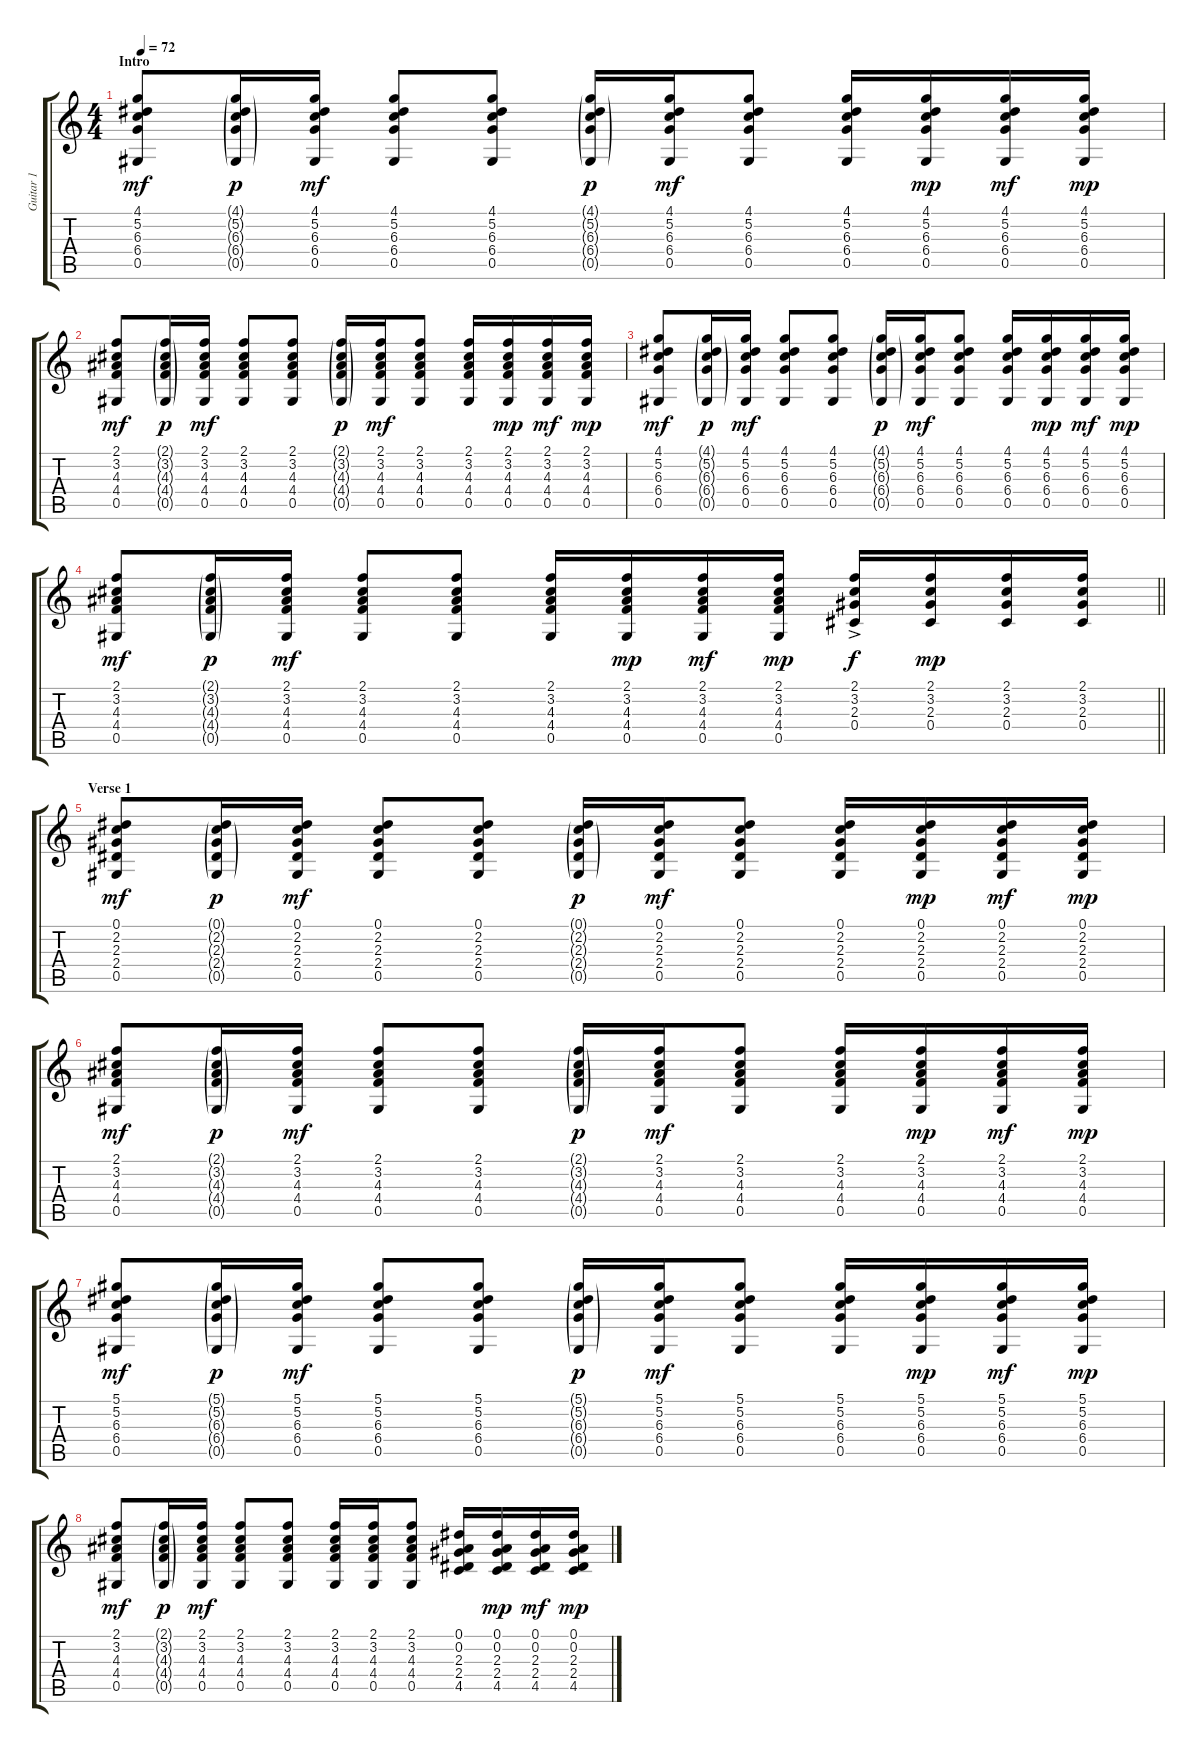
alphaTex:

\track ("Guitar 1" "Guitar 1") {instrument acousticguitarsteel}
\staff {score tabs}
\tuning (Eb4 Bb3 Gb3 Db3 Ab2 Eb2) {hide}
\ts (4 4)
\section ("" "Intro")
\tempo 72
\clef g2
\ks c
(4.1 5.2 6.3 6.4 0.5).8{dy mf instrument acousticguitarsteel} (4.1{g} 5.2{g} 6.3{g} 6.4{g} 0.5{g}).16{dy p} (4.1 5.2 6.3 6.4 0.5).16{dy mf} (4.1 5.2 6.3 6.4 0.5).8 (4.1 5.2 6.3 6.4 0.5).8 (4.1{g} 5.2{g} 6.3{g} 6.4{g} 0.5{g}).16{dy p} (4.1 5.2 6.3 6.4 0.5).16{dy mf} (4.1 5.2 6.3 6.4 0.5).8 (4.1 5.2 6.3 6.4 0.5).16 (4.1 5.2 6.3 6.4 0.5).16{dy mp} (4.1 5.2 6.3 6.4 0.5).16{dy mf} (4.1 5.2 6.3 6.4 0.5).16{dy mp} |
(2.1 3.2 4.3 4.4 0.5).8{dy mf} (2.1{g} 3.2{g} 4.3{g} 4.4{g} 0.5{g}).16{dy p} (2.1 3.2 4.3 4.4 0.5).16{dy mf} (2.1 3.2 4.3 4.4 0.5).8 (2.1 3.2 4.3 4.4 0.5).8 (2.1{g} 3.2{g} 4.3{g} 4.4{g} 0.5{g}).16{dy p} (2.1 3.2 4.3 4.4 0.5).16{dy mf} (2.1 3.2 4.3 4.4 0.5).8 (2.1 3.2 4.3 4.4 0.5).16 (2.1 3.2 4.3 4.4 0.5).16{dy mp} (2.1 3.2 4.3 4.4 0.5).16{dy mf} (2.1 3.2 4.3 4.4 0.5).16{dy mp} |
(4.1 5.2 6.3 6.4 0.5).8{dy mf} (4.1{g} 5.2{g} 6.3{g} 6.4{g} 0.5{g}).16{dy p} (4.1 5.2 6.3 6.4 0.5).16{dy mf} (4.1 5.2 6.3 6.4 0.5).8 (4.1 5.2 6.3 6.4 0.5).8 (4.1{g} 5.2{g} 6.3{g} 6.4{g} 0.5{g}).16{dy p} (4.1 5.2 6.3 6.4 0.5).16{dy mf} (4.1 5.2 6.3 6.4 0.5).8 (4.1 5.2 6.3 6.4 0.5).16 (4.1 5.2 6.3 6.4 0.5).16{dy mp} (4.1 5.2 6.3 6.4 0.5).16{dy mf} (4.1 5.2 6.3 6.4 0.5).16{dy mp} |
\barLineRight lightlight
(2.1 3.2 4.3 4.4 0.5).8{dy mf} (2.1{g} 3.2{g} 4.3{g} 4.4{g} 0.5{g}).16{dy p} (2.1 3.2 4.3 4.4 0.5).16{dy mf} (2.1 3.2 4.3 4.4 0.5).8 (2.1 3.2 4.3 4.4 0.5).8 (2.1 3.2 4.3 4.4 0.5).16 (2.1 3.2 4.3 4.4 0.5).16{dy mp} (2.1 3.2 4.3 4.4 0.5).16{dy mf} (2.1 3.2 4.3 4.4 0.5).16{dy mp} (2.1{ac} 3.2{ac} 2.3{ac} 0.4{ac}).16{dy f} (2.1 3.2 2.3 0.4).16{dy mp} (2.1 3.2 2.3 0.4).16 (2.1 3.2 2.3 0.4).16 |
\section ("" "Verse 1")
(0.1 2.2 2.3 2.4 0.5).8{dy mf} (0.1{g} 2.2{g} 2.3{g} 2.4{g} 0.5{g}).16{dy p} (0.1 2.2 2.3 2.4 0.5).16{dy mf} (0.1 2.2 2.3 2.4 0.5).8 (0.1 2.2 2.3 2.4 0.5).8 (0.1{g} 2.2{g} 2.3{g} 2.4{g} 0.5{g}).16{dy p} (0.1 2.2 2.3 2.4 0.5).16{dy mf} (0.1 2.2 2.3 2.4 0.5).8 (0.1 2.2 2.3 2.4 0.5).16 (0.1 2.2 2.3 2.4 0.5).16{dy mp} (0.1 2.2 2.3 2.4 0.5).16{dy mf} (0.1 2.2 2.3 2.4 0.5).16{dy mp} |
(2.1 3.2 4.3 4.4 0.5).8{dy mf} (2.1{g} 3.2{g} 4.3{g} 4.4{g} 0.5{g}).16{dy p} (2.1 3.2 4.3 4.4 0.5).16{dy mf} (2.1 3.2 4.3 4.4 0.5).8 (2.1 3.2 4.3 4.4 0.5).8 (2.1{g} 3.2{g} 4.3{g} 4.4{g} 0.5{g}).16{dy p} (2.1 3.2 4.3 4.4 0.5).16{dy mf} (2.1 3.2 4.3 4.4 0.5).8 (2.1 3.2 4.3 4.4 0.5).16 (2.1 3.2 4.3 4.4 0.5).16{dy mp} (2.1 3.2 4.3 4.4 0.5).16{dy mf} (2.1 3.2 4.3 4.4 0.5).16{dy mp} |
(5.1 5.2 6.3 6.4 0.5).8{dy mf} (5.1{g} 5.2{g} 6.3{g} 6.4{g} 0.5{g}).16{dy p} (5.1 5.2 6.3 6.4 0.5).16{dy mf} (5.1 5.2 6.3 6.4 0.5).8 (5.1 5.2 6.3 6.4 0.5).8 (5.1{g} 5.2{g} 6.3{g} 6.4{g} 0.5{g}).16{dy p} (5.1 5.2 6.3 6.4 0.5).16{dy mf} (5.1 5.2 6.3 6.4 0.5).8 (5.1 5.2 6.3 6.4 0.5).16 (5.1 5.2 6.3 6.4 0.5).16{dy mp} (5.1 5.2 6.3 6.4 0.5).16{dy mf} (5.1 5.2 6.3 6.4 0.5).16{dy mp} |
(2.1 3.2 4.3 4.4 0.5).8{dy mf} (2.1{g} 3.2{g} 4.3{g} 4.4{g} 0.5{g}).16{dy p} (2.1 3.2 4.3 4.4 0.5).16{dy mf} (2.1 3.2 4.3 4.4 0.5).8 (2.1 3.2 4.3 4.4 0.5).8 (2.1 3.2 4.3 4.4 0.5).16 (2.1 3.2 4.3 4.4 0.5).16 (2.1 3.2 4.3 4.4 0.5).8 (0.1 0.2 2.3 2.4 4.5).16 (0.1 0.2 2.3 2.4 4.5).16{dy mp} (0.1 0.2 2.3 2.4 4.5).16{dy mf} (0.1 0.2 2.3 2.4 4.5).16{dy mp}
